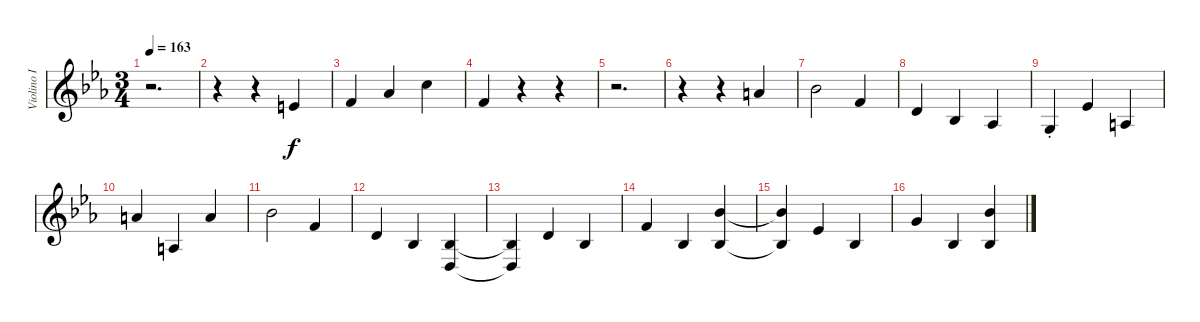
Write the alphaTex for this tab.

\track ("Violino I" "Violino I") {instrument violin}
\staff {score}
\tuning (E4 B3 G3 D3 A2 E2) {hide}
\ts (3 4)
\tempo 163
\clef g2
\ks eb
r.2{d dy p} |
r.4 r.4 5.2.4{dy f} |
1.1.4 4.1.4 8.1.4 |
1.1.4 r.4 r.4 |
r.2{d} |
r.4 r.4 5.1.4 |
6.1.2 1.1.4 |
3.2.4 3.3.4 1.3.4 |
0.3{st}.4 4.2.4 2.3.4 |
5.1.4 2.3.4 5.1.4 |
6.1.2 1.1.4 |
3.2.4 3.3.4 (3.3 0.4).4 |
(3.3{t} 0.4{t}).4 3.2.4 3.3.4 |
1.1.4 3.3.4 (6.1 3.3).4 |
(6.1{t} 3.3{t}).4 4.2.4 3.3.4 |
3.1.4 3.3.4 (6.1 3.3).4
